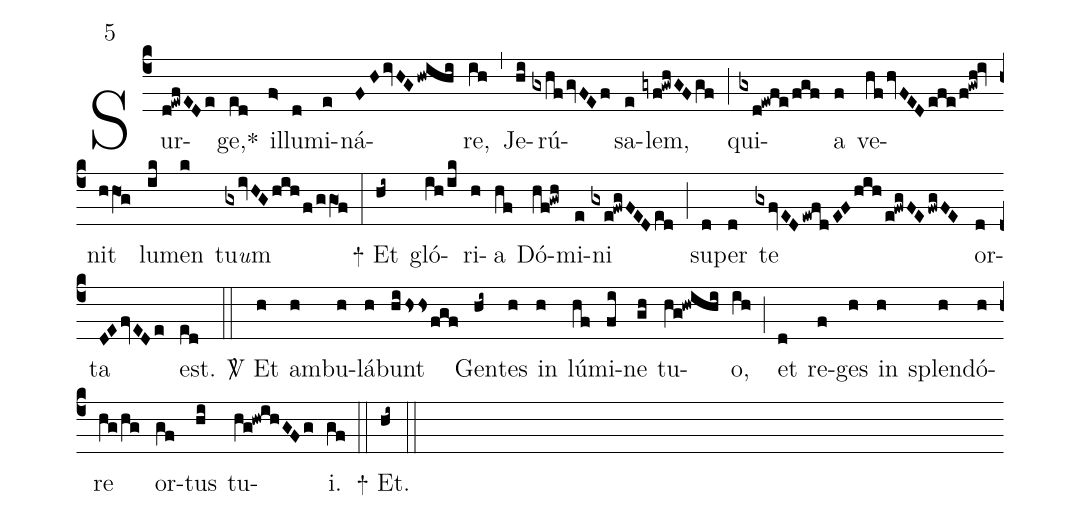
mode:5;
%%
(c4) Sur(d!ewfEDe)ge,<sp>*</sp>(ed) il(f>)lu(d)mi(e)ná(FHivHGhwihi)re,(ih) (,)
Je(hi)rú(gxhfgvFEf)sa(e)lem,(gyf!gwhGFgf) (;)
qui(gxd!ewfe/fgf)a(f) ve(hfhvFEDefe/f!gwh!iv)nit(hhO1g) lu(ik)men(k) tu<e>u</e>m(gxivHGhih/f/ggO1f) (:)
<sp>+</sp> Et(hi~) gló(ih/ik)ri(h)a(hf) Dó(hf!gwh)mi(e)ni(gxe!fwgFEDed) (;)
su(d)per(d) te(gxfvEDewfdEFhih/e!fwgFEfwgFE) or(d)ta(DEfvEDe) est.(ed) (::)
<sp>V/</sp> Et(h) am(h)bu(h)lá(h)bunt(hiHssfgf) Gen(hi~)tes(h) in(h) lú(hf)mi(fi)ne(gh) tu(hg!hwihi)o,(ih) (;)
et(d) re(f)ges(h) in(h) splen(h)dó(h)re(hg/hg) or(gf)tus(hi) tu(hg!hwihGFg)i.(gf) (::)
<sp>+</sp> Et.(hi~) (::)
